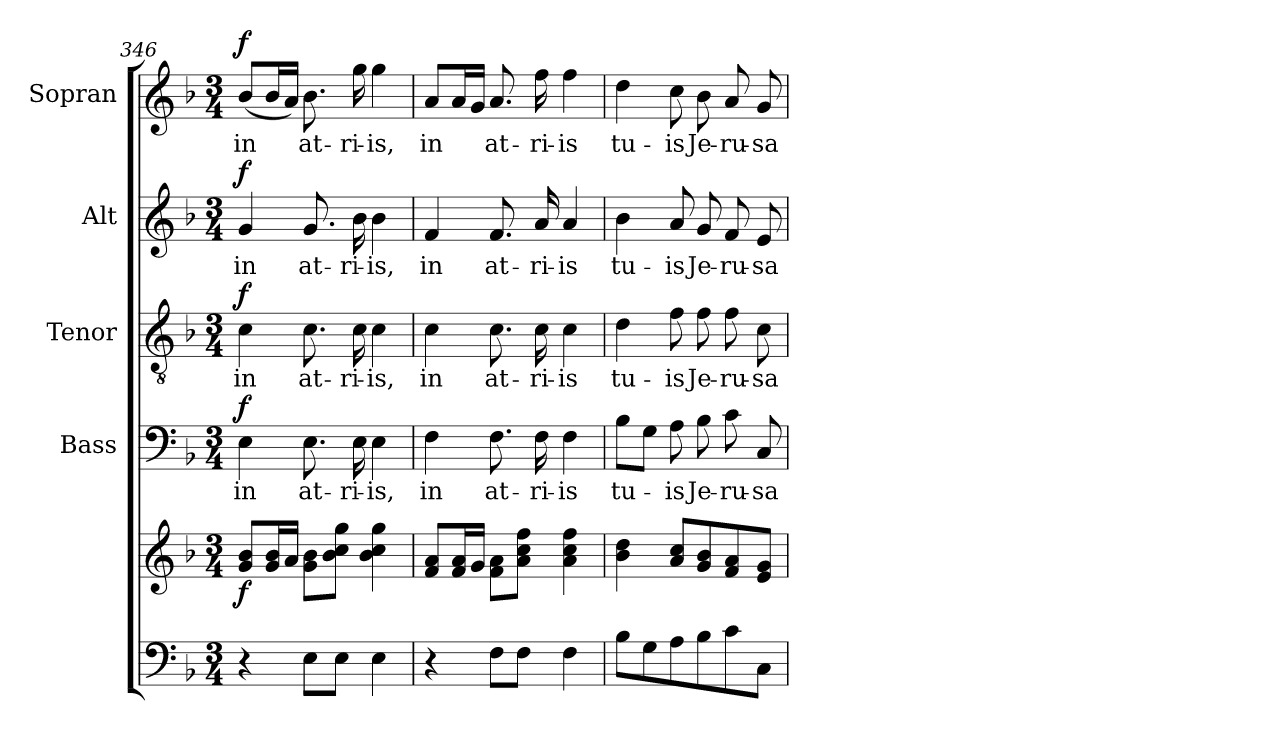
**kern	**kern	**dynam	**kern	**text	**dynam	**kern	**text	**dynam	**kern	**text	**dynam	**kern	**text	**dynam
*part5	*part5	*part5	*part4	*part4	*part4	*part3	*part3	*part3	*part2	*part2	*part2	*part1	*part1	*part1
*staff6	*staff5	*staff5/6	*staff4	*staff4	*staff4	*staff3	*staff3	*staff3	*staff2	*staff2	*staff2	*staff1	*staff1	*staff1
*	*	*	*I"Bass	*	*	*I"Tenor	*	*	*I"Alt	*	*	*I"Sopran	*	*
*	*	*	*I'B.	*	*	*I'T.	*	*	*I'A.	*	*	*I'S.	*	*
*clefF4	*clefG2	*	*clefF4	*	*	*clefGv2	*	*	*clefG2	*	*	*clefG2	*	*
*k[b-]	*k[b-]	*	*k[b-]	*	*	*k[b-]	*	*	*k[b-]	*	*	*k[b-]	*	*
*F:	*F:	*	*F:	*	*	*F:	*	*	*F:	*	*	*F:	*	*
*M3/4	*M3/4	*	*M3/4	*	*	*M3/4	*	*	*M3/4	*	*	*M3/4	*	*
=346	=346	=346	=346	=346	=346	=346	=346	=346	=346	=346	=346	=346	=346	=346
!	!	!LO:DY:b	!	!LO:LY:b	!LO:DY:a	!	!LO:LY:b	!LO:DY:a	!	!LO:LY:b	!LO:DY:a	!	!LO:LY:b	!LO:DY:a
4r	8g/ 8b-/L	f	4E\	in	f	4c\	in	f	4g/	in	f	(<8b-/L	in	f
.	16g/ 16b-/L	.	.	.	.	.	.	.	.	.	.	16b-/L	.	.
.	16a/JJ	.	.	.	.	.	.	.	.	.	.	16a/JJ)	.	.
!	!	!	!	!LO:LY:b	!	!	!LO:LY:b	!	!	!LO:LY:b	!	!	!LO:LY:b	!
8E\L	8g\ 8b-\L	.	8.E\	at-	.	8.c\	at-	.	8.g/	at-	.	8.b-\	at-	.
8E\J	8b-\ 8cc\ 8gg\J	.	.	.	.	.	.	.	.	.	.	.	.	.
!	!	!	!	!LO:LY:b	!	!	!LO:LY:b	!	!	!LO:LY:b	!	!	!LO:LY:b	!
.	.	.	16E\	-ri-	.	16c\	-ri-	.	16b-\	-ri-	.	16gg\	-ri-	.
!	!	!	!	!LO:LY:b	!	!	!LO:LY:b	!	!	!LO:LY:b	!	!	!LO:LY:b	!
4E\	4b-\ 4cc\ 4gg\	.	4E\	-is,	.	4c\	-is,	.	4b-\	-is,	.	4gg\	-is,	.
=347	=347	=347	=347	=347	=347	=347	=347	=347	=347	=347	=347	=347	=347	=347
!	!	!	!	!LO:LY:b	!	!	!LO:LY:b	!	!	!LO:LY:b	!	!	!LO:LY:b	!
4r	8f/ 8a/L	.	4F\	in	.	4c\	in	.	4f/	in	.	8a/L	in	.
.	16f/ 16a/L	.	.	.	.	.	.	.	.	.	.	16a/L	.	.
.	16g/JJ	.	.	.	.	.	.	.	.	.	.	16g/JJ	.	.
!	!	!	!	!LO:LY:b	!	!	!LO:LY:b	!	!	!LO:LY:b	!	!	!LO:LY:b	!
8F\L	8f\ 8a\L	.	8.F\	at-	.	8.c\	at-	.	8.f/	at-	.	8.a/	at-	.
8F\J	8a\ 8cc\ 8ff\J	.	.	.	.	.	.	.	.	.	.	.	.	.
!	!	!	!	!LO:LY:b	!	!	!LO:LY:b	!	!	!LO:LY:b	!	!	!LO:LY:b	!
.	.	.	16F\	-ri-	.	16c\	-ri-	.	16a/	-ri-	.	16ff\	-ri-	.
!	!	!	!	!LO:LY:b	!	!	!LO:LY:b	!	!	!LO:LY:b	!	!	!LO:LY:b	!
4F\	4a\ 4cc\ 4ff\	.	4F\	-is	.	4c\	-is	.	4a/	-is	.	4ff\	-is	.
=348	=348	=348	=348	=348	=348	=348	=348	=348	=348	=348	=348	=348	=348	=348
!	!	!	!	!LO:LY:b	!	!	!LO:LY:b	!	!	!LO:LY:b	!	!	!LO:LY:b	!
8B-\L	4b-\ 4dd\	.	8B-\L	tu-	.	4d\	tu-	.	4b-\	tu-	.	4dd\	tu-	.
8G\	.	.	8G\J	.	.	.	.	.	.	.	.	.	.	.
!	!	!	!	!LO:LY:b	!	!	!LO:LY:b	!	!	!LO:LY:b	!	!	!LO:LY:b	!
8A\	8a/ 8cc/L	.	8A\	-is	.	8f\	-is	.	8a/	-is	.	8cc\	-is	.
!	!	!	!	!LO:LY:b	!	!	!LO:LY:b	!	!	!LO:LY:b	!	!	!LO:LY:b	!
8B-\	8g/ 8b-/	.	8B-\	Je-	.	8f\	Je-	.	8g/	Je-	.	8b-\	Je-	.
!	!	!	!	!LO:LY:b	!	!	!LO:LY:b	!	!	!LO:LY:b	!	!	!LO:LY:b	!
8c\	8f/ 8a/	.	8c\	-ru-	.	8f\	-ru-	.	8f/	-ru-	.	8a/	-ru-	.
!	!	!	!	!LO:LY:b	!	!	!LO:LY:b	!	!	!LO:LY:b	!	!	!LO:LY:b	!
8C\J	8e/ 8g/J	.	8C/	-sa-	.	8c\	-sa-	.	8e/	-sa-	.	8g/	-sa-	.
=	=	=	=	=	=	=	=	=	=	=	=	=	=	=
*-	*-	*-	*-	*-	*-	*-	*-	*-	*-	*-	*-	*-	*-	*-
